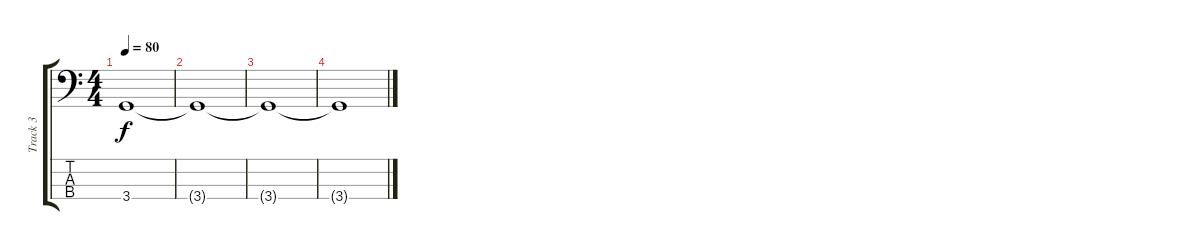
\track ("Track 3" "Track 3") {instrument electricbassfinger}
\staff {score tabs}
\tuning (G2 D2 A1 E1) {hide}
\ts (4 4)
\tempo 80
\clef f4
\ks c
3.4.1{dy f} |
3.4{t}.1 |
3.4{t}.1 |
3.4{t}.1
